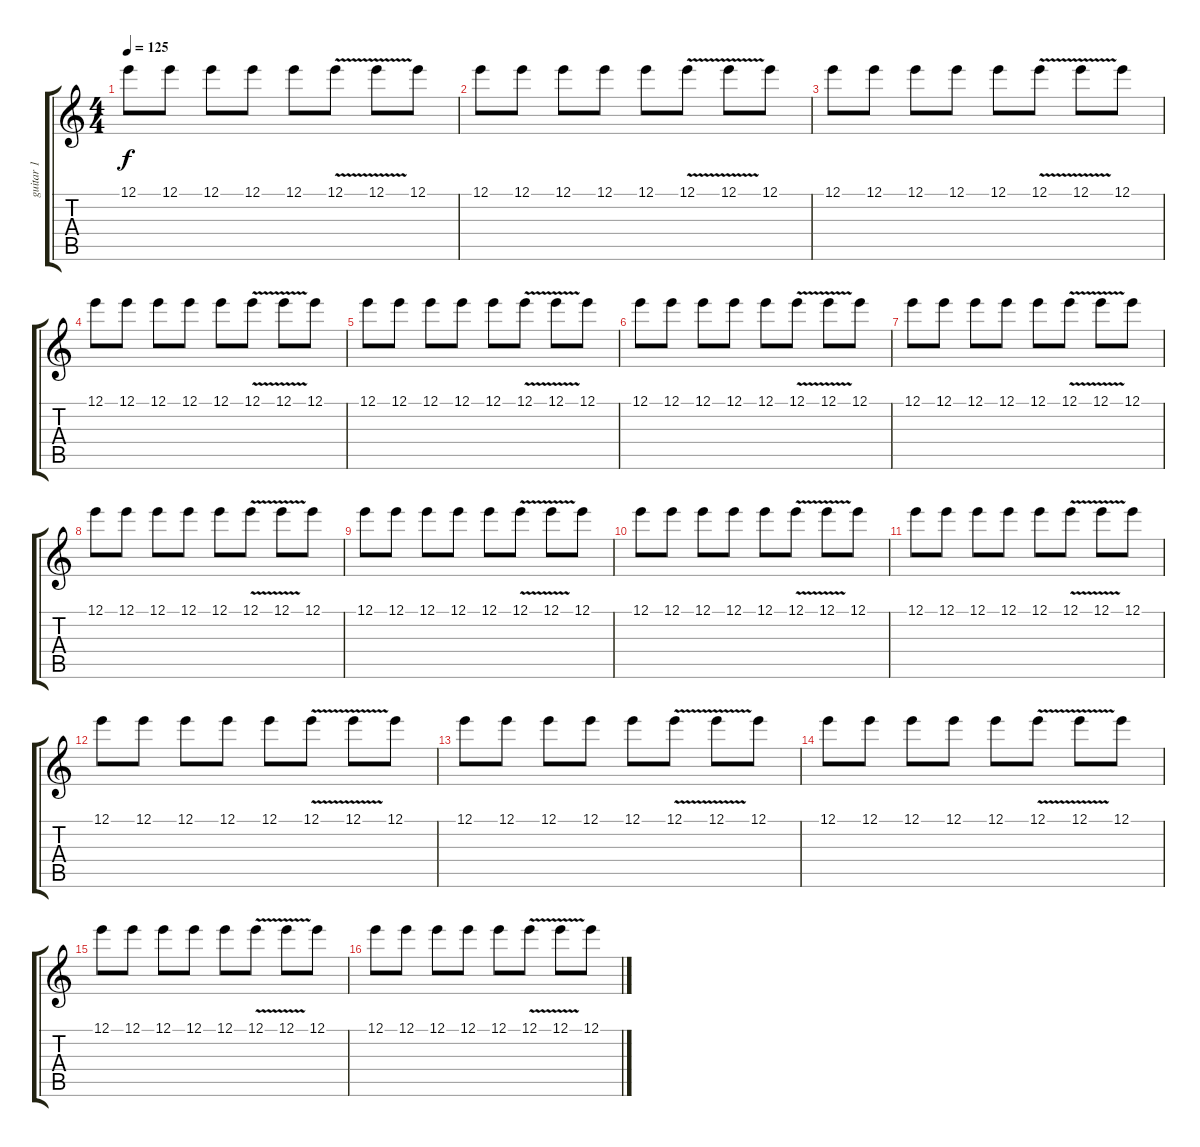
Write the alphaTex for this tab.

\track ("guitar 1" "guitar 1") {instrument distortionguitar}
\staff {score tabs}
\tuning (E4 B3 G3 D3 A2 E2) {hide}
\ts (4 4)
\tempo 125
\clef g2
\ks c
12.1.8{dy f} 12.1.8 12.1.8 12.1.8 12.1.8 12.1{v}.8 12.1{v}.8 12.1.8 |
12.1.8 12.1.8 12.1.8 12.1.8 12.1.8 12.1{v}.8 12.1{v}.8 12.1.8 |
12.1.8 12.1.8 12.1.8 12.1.8 12.1.8 12.1{v}.8 12.1{v}.8 12.1.8 |
12.1.8 12.1.8 12.1.8 12.1.8 12.1.8 12.1{v}.8 12.1{v}.8 12.1.8 |
12.1.8 12.1.8 12.1.8 12.1.8 12.1.8 12.1{v}.8 12.1{v}.8 12.1.8 |
12.1.8 12.1.8 12.1.8 12.1.8 12.1.8 12.1{v}.8 12.1{v}.8 12.1.8 |
12.1.8 12.1.8 12.1.8 12.1.8 12.1.8 12.1{v}.8 12.1{v}.8 12.1.8 |
12.1.8 12.1.8 12.1.8 12.1.8 12.1.8 12.1{v}.8 12.1{v}.8 12.1.8 |
12.1.8 12.1.8 12.1.8 12.1.8 12.1.8 12.1{v}.8 12.1{v}.8 12.1.8 |
12.1.8 12.1.8 12.1.8 12.1.8 12.1.8 12.1{v}.8 12.1{v}.8 12.1.8 |
12.1.8 12.1.8 12.1.8 12.1.8 12.1.8 12.1{v}.8 12.1{v}.8 12.1.8 |
12.1.8 12.1.8 12.1.8 12.1.8 12.1.8 12.1{v}.8 12.1{v}.8 12.1.8 |
12.1.8 12.1.8 12.1.8 12.1.8 12.1.8 12.1{v}.8 12.1{v}.8 12.1.8 |
12.1.8 12.1.8 12.1.8 12.1.8 12.1.8 12.1{v}.8 12.1{v}.8 12.1.8 |
12.1.8 12.1.8 12.1.8 12.1.8 12.1.8 12.1{v}.8 12.1{v}.8 12.1.8 |
12.1.8 12.1.8 12.1.8 12.1.8 12.1.8 12.1{v}.8 12.1{v}.8 12.1.8
